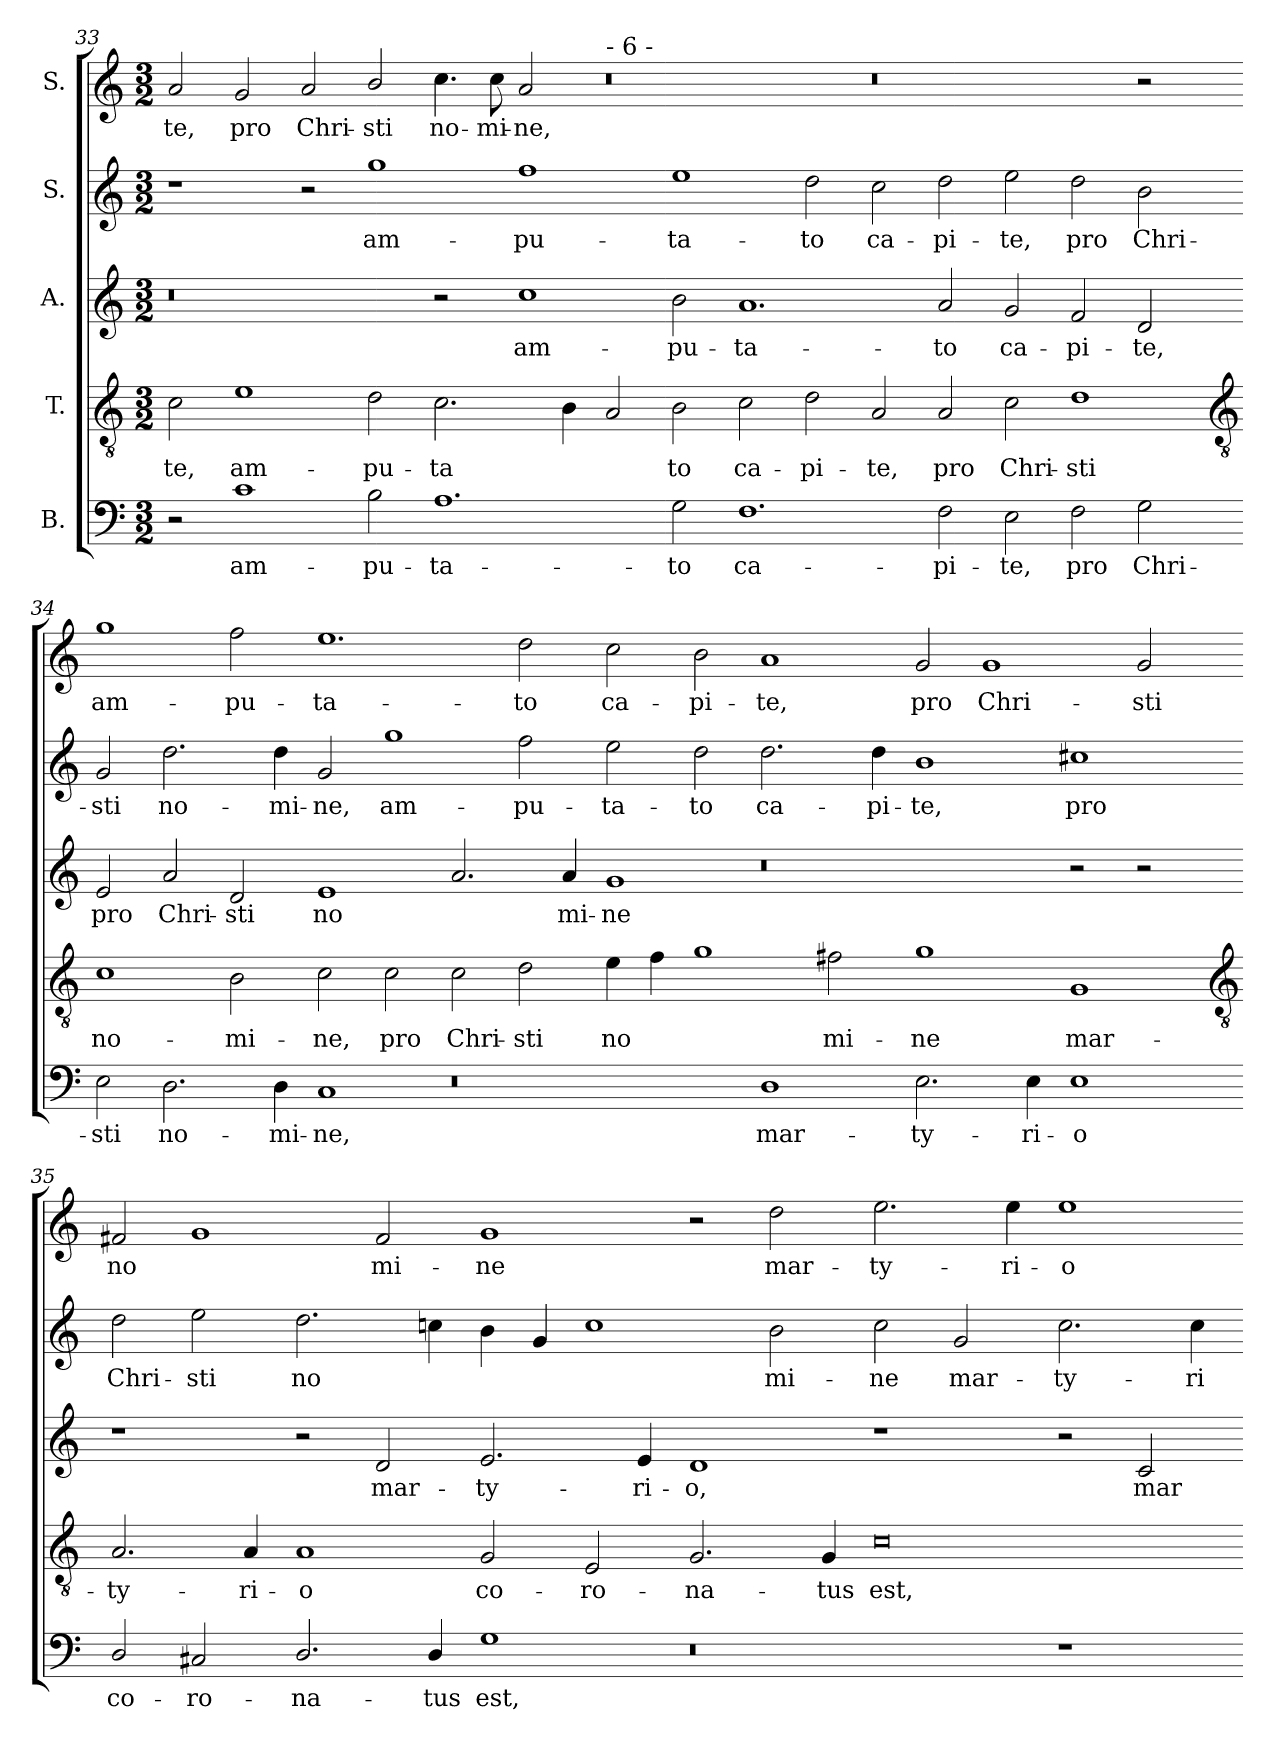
**kern	**text	**kern	**text	**kern	**text	**kern	**text	**kern	**text
*part5	*part5	*part4	*part4	*part3	*part3	*part2	*part2	*part1	*part1
*staff5	*staff5	*staff4	*staff4	*staff3	*staff3	*staff2	*staff2	*staff1	*staff1
*I"B.	*	*I"T.	*	*I"A.	*	*I"S.	*	*I"S.	*
!!LO:LB:g=z
*clefF4	*	*clefGv2	*	*clefG2	*	*clefG2	*	*clefG2	*
*k[]	*	*k[]	*	*k[]	*	*k[]	*	*k[]	*
*C:	*	*C:	*	*C:	*	*C:	*	*C:	*
*M3/2	*	*M3/2	*	*M3/2	*	*M3/2	*	*M3/2	*
=33	=33	=33	=33	=33	=33	=33	=33	=33	=33
!	!	!	!LO:LY:b	!	!	!	!	!	!LO:LY:b
2r	.	2c	-te,	0r	.	1r	.	2a	-te,
!	!LO:LY:b	!	!LO:LY:b	!	!	!	!	!	!LO:LY:b
1c	am-	1e	am-	.	.	.	.	2g	pro
!	!	!	!	!	!	!	!	!	!LO:LY:b
.	.	.	.	.	.	2r	.	2a	Chri-
!	!LO:LY:b	!	!LO:LY:b	!	!	!	!LO:LY:b	!	!LO:LY:b
2B	-pu-	2d	-pu-	.	.	1gg	am-	2b/	-sti
!	!LO:LY:b	!	!LO:LY:b	!	!	!	!	!	!LO:LY:b
1.A	-ta-	2.c	-ta	2r	.	.	.	4.cc	no-
!	!	!	!	!	!	!	!	!	!LO:LY:b
.	.	.	.	.	.	.	.	8cc	-mi-
!	!	!	!	!	!LO:LY:b	!	!LO:LY:b	!	!LO:LY:b
.	.	.	.	1cc	am-	1ff	-pu-	2a	-ne,
.	.	4B	.	.	.	.	.	.	.
!	!	!	!	!	!	!	!	!LO:TX:a:t=- 6 -	!
.	.	2A	.	.	.	.	.	0r	.
!	!LO:LY:b	!	!LO:LY:b	!	!LO:LY:b	!	!LO:LY:b	!	!
2G	-to	2B	to	2b	-pu-	1ee	-ta-	.	.
!	!LO:LY:b	!	!LO:LY:b	!	!LO:LY:b	!	!	!	!
1.F	ca-	2c	ca-	1.a	-ta-	.	.	.	.
!	!	!	!LO:LY:b	!	!	!	!LO:LY:b	!	!
.	.	2d	-pi-	.	.	2dd	-to	.	.
!	!	!	!LO:LY:b	!	!	!	!LO:LY:b	!	!
.	.	2A	-te,	.	.	2cc	ca-	0r	.
!	!LO:LY:b	!	!LO:LY:b	!	!LO:LY:b	!	!LO:LY:b	!	!
2F	-pi-	2A	pro	2a	-to	2dd	-pi-	.	.
!	!LO:LY:b	!	!LO:LY:b	!	!LO:LY:b	!	!LO:LY:b	!	!
2E	-te,	2c	Chri-	2g	ca-	2ee	-te,	.	.
!	!LO:LY:b	!	!LO:LY:b	!	!LO:LY:b	!	!LO:LY:b	!	!
2F	pro	1d	-sti	2f	-pi-	2dd	pro	.	.
!	!LO:LY:b	!	!	!	!LO:LY:b	!	!LO:LY:b	!	!
2G	Chri-	.	.	2d	-te,	2b	Chri-	2r	.
!!LO:LB:g=z
=34-	=34-	=34-	=34-	=34-	=34-	=34-	=34-	=34-	=34-
*	*	*clefGv2	*	*	*	*	*	*	*
!	!LO:LY:b	!	!LO:LY:b	!	!LO:LY:b	!	!LO:LY:b	!	!LO:LY:b
2E	-sti	1c	no-	2e	pro	2g	-sti	1gg	am-
!	!LO:LY:b	!	!	!	!LO:LY:b	!	!LO:LY:b	!	!
2.D	no-	.	.	2a	Chri-	2.dd	no-	.	.
!	!	!	!LO:LY:b	!	!LO:LY:b	!	!	!	!LO:LY:b
.	.	2B	-mi-	2d	-sti	.	.	2ff	-pu-
!	!LO:LY:b	!	!	!	!	!	!LO:LY:b	!	!
4D	-mi-	.	.	.	.	4dd	-mi-	.	.
!	!LO:LY:b	!	!LO:LY:b	!	!LO:LY:b	!	!LO:LY:b	!	!LO:LY:b
1C	-ne,	2c	-ne,	1e	no	2g	-ne,	1.ee	-ta-
!	!	!	!LO:LY:b	!	!	!	!LO:LY:b	!	!
.	.	2c	pro	.	.	1gg	am-	.	.
!	!	!	!LO:LY:b	!	!	!	!	!	!
0r	.	2c	Chri-	2.a	.	.	.	.	.
!	!	!	!LO:LY:b	!	!	!	!LO:LY:b	!	!LO:LY:b
.	.	2d	-sti	.	.	2ff	-pu-	2dd	-to
!	!	!	!	!	!LO:LY:b	!	!	!	!
.	.	.	.	4a	mi-	.	.	.	.
!	!	!	!LO:LY:b	!	!LO:LY:b	!	!LO:LY:b	!	!LO:LY:b
.	.	4e	no	1g	-ne	2ee	-ta-	2cc	ca-
.	.	4f	.	.	.	.	.	.	.
!	!	!	!	!	!	!	!LO:LY:b	!	!LO:LY:b
.	.	1g	.	.	.	2dd	-to	2b	-pi-
!	!LO:LY:b	!	!	!	!	!	!LO:LY:b	!	!LO:LY:b
1D	mar-	.	.	0r	.	2.dd	ca-	1a	-te,
!	!	!	!LO:LY:b	!	!	!	!	!	!
.	.	2f#X	mi-	.	.	.	.	.	.
!	!	!	!	!	!	!	!LO:LY:b	!	!
.	.	.	.	.	.	4dd	-pi-	.	.
!	!LO:LY:b	!	!LO:LY:b	!	!	!	!LO:LY:b	!	!LO:LY:b
2.E	-ty-	1g	-ne	.	.	1b	-te,	2g	pro
!	!	!	!	!	!	!	!	!	!LO:LY:b
.	.	.	.	.	.	.	.	1g	Chri-
!	!LO:LY:b	!	!	!	!	!	!	!	!
4E	-ri-	.	.	.	.	.	.	.	.
!	!LO:LY:b	!	!LO:LY:b	!	!	!	!LO:LY:b	!	!
1E	-o	1G	mar-	2r	.	1cc#X	pro	.	.
!	!	!	!	!	!	!	!	!	!LO:LY:b
.	.	.	.	2r	.	.	.	2g	-sti
!!LO:LB:g=z
=35-	=35-	=35-	=35-	=35-	=35-	=35-	=35-	=35-	=35-
*	*	*clefGv2	*	*	*	*	*	*	*
!	!LO:LY:b	!	!LO:LY:b	!	!	!	!LO:LY:b	!	!LO:LY:b
2D/	co-	2.A	-ty-	1r	.	2dd	Chri-	2f#X	no
!	!LO:LY:b	!	!	!	!	!	!LO:LY:b	!	!
2C#X/	-ro-	.	.	.	.	2ee	-sti	1g	.
!	!	!	!LO:LY:b	!	!	!	!	!	!
.	.	4A	-ri-	.	.	.	.	.	.
!	!LO:LY:b	!	!LO:LY:b	!	!	!	!LO:LY:b	!	!
2.D/	-na-	1A	-o	2r	.	2.dd	no	.	.
!	!	!	!	!	!LO:LY:b	!	!	!	!LO:LY:b
.	.	.	.	2d	mar-	.	.	2f#	mi-
!	!LO:LY:b	!	!	!	!	!	!	!	!
4D/	-tus	.	.	.	.	4cc	.	.	.
!	!LO:LY:b	!	!LO:LY:b	!	!LO:LY:b	!	!	!	!LO:LY:b
1G	est,	2G	co-	2.e	-ty-	4b	.	1g	-ne
.	.	.	.	.	.	4g	.	.	.
!	!	!	!LO:LY:b	!	!	!	!	!	!
.	.	2E	-ro-	.	.	1cc	.	.	.
!	!	!	!	!	!LO:LY:b	!	!	!	!
.	.	.	.	4e	-ri-	.	.	.	.
!	!	!	!LO:LY:b	!	!LO:LY:b	!	!	!	!
0r	.	2.G	-na-	1d	-o,	.	.	2r	.
!	!	!	!	!	!	!	!LO:LY:b	!	!LO:LY:b
.	.	.	.	.	.	2b	mi-	2dd	mar-
!	!	!	!LO:LY:b	!	!	!	!	!	!
.	.	4G	-tus	.	.	.	.	.	.
!	!	!	!LO:LY:b	!	!	!	!LO:LY:b	!	!LO:LY:b
.	.	0c	est,	1r	.	2cc	-ne	2.ee	-ty-
!	!	!	!	!	!	!	!LO:LY:b	!	!
.	.	.	.	.	.	2g	mar-	.	.
!	!	!	!	!	!	!	!	!	!LO:LY:b
.	.	.	.	.	.	.	.	4ee	-ri-
!	!	!	!	!	!	!	!LO:LY:b	!	!LO:LY:b
1r	.	.	.	2r	.	2.cc	-ty-	1ee	-o
!	!	!	!	!	!LO:LY:b	!	!	!	!
.	.	.	.	2c	mar-	.	.	.	.
!	!	!	!	!	!	!	!LO:LY:b	!	!
.	.	.	.	.	.	4cc	-ri-	.	.
=-	=-	=-	=-	=-	=-	=-	=-	=-	=-
*-	*-	*-	*-	*-	*-	*-	*-	*-	*-
